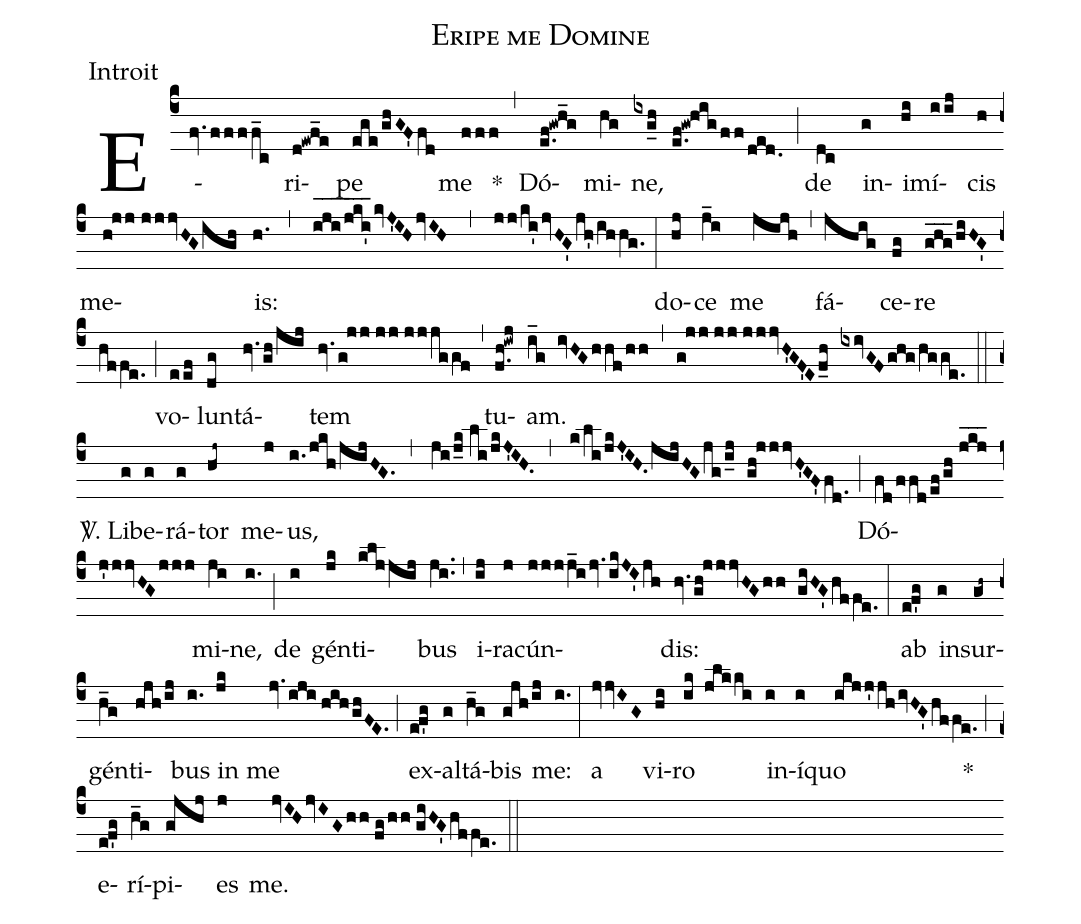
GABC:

name:Eripe me Domine;
office-part:Introit;
%%
(c4) E(fv.ffff_c)ri(d!ewf_e)pe(ege/ghGF'fd) me(fff) *(,) Dó(e.f!gwh_g)mi(hg)ne,(ixg_h e.f!gw!hig/ff/ded.) (;) de(dc) in(g)i(hi)mí(iij)cis(h) me(h!jj//jjjvHGigh)is:(h.,iji___/jki'___kvJ'IHjvIH,jj/ki'jvHG'jh'/ihhg.) (:)
do(hj)ce(j_i) me(jijh) (,) fá(jhig)ce(fg)re(ghg___/hiHG'hffe.) (;) vo(eef)lun(dg)tá(hv./gh/jij)tem(hv./g!jj//jj//jjjggf) (,) tu(f.h!iwj)am.(i_g ivHGhhf/hh,g!jj//jj//jjjvH'GF'E/f_h ixivGFghg/hgge.) (::)

<sp>V/</sp>. Li(g)be(g)rá(g)tor(hj~) me(j)us,(i./jkh/jijHG.,ji/j_k//li/jkJ'IH.,k/li/jkJ'IH./jijHG/jg/i_j gh!jjjvH'GF'fd.) (;) Dó(fd/ffd/ef/gh//jkj___/j'jjvHGjjj)mi(ji)ne,(i.) (;) de(i) gén(jk)ti(kljjij)bus(ji..) (,) i(ij)ra(j)cún(jjj/j_ijv./ikJI'jh)dis:(hv./gh!jjjvHGhh giHG'hffe.) (:)
ab(e!f'g) in(g)sur(gh~)gén(h_g)ti(hjh/ij)bus(i.) in(jk) me(jv./iji//hih/ghFE.) (;) ex(e!f'g)al(g)tá(h_g)bis(gjh/ij) me:(i.) (:)
a(jvvIG) vi(hi)ro(ik jlkki) in(i)í(i)quo(ikj/j'/jhivHG'hffe.) *(;) e(e!f'g)rí(h_g)pi(gjhj)es(j) me.(jvIHjvIGhh//fg/hh//giHG'hffe.) (::)
